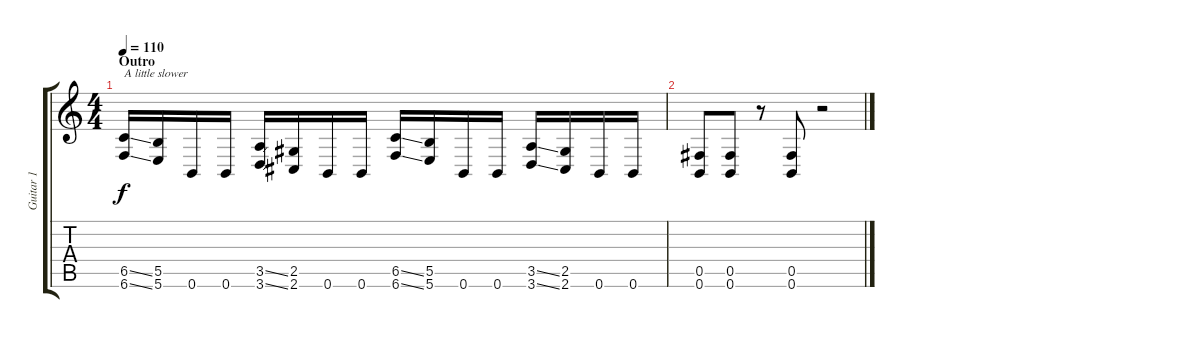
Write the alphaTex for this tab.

\track ("Guitar 1" "Guitar 1") {instrument distortionguitar}
\staff {score tabs}
\tuning (Db4 Ab3 E3 B2 Gb2 B1) {hide}
\ts (4 4)
\section ("" "Outro")
\tempo 110
\clef g2
\ks c
(6.5{ss} 6.6{ss}).16{txt "A little slower" dy f} (5.5 5.6).16 0.6.16 0.6.16 (3.5{ss} 3.6{ss}).16 (2.5 2.6).16 0.6.16 0.6.16 (6.5{ss} 6.6{ss}).16 (5.5 5.6).16 0.6.16 0.6.16 (3.5{ss} 3.6{ss}).16 (2.5 2.6).16 0.6.16 0.6.16 |
(0.5 0.6).8 (0.5 0.6).8 r.8 (0.5 0.6).8 r.2
